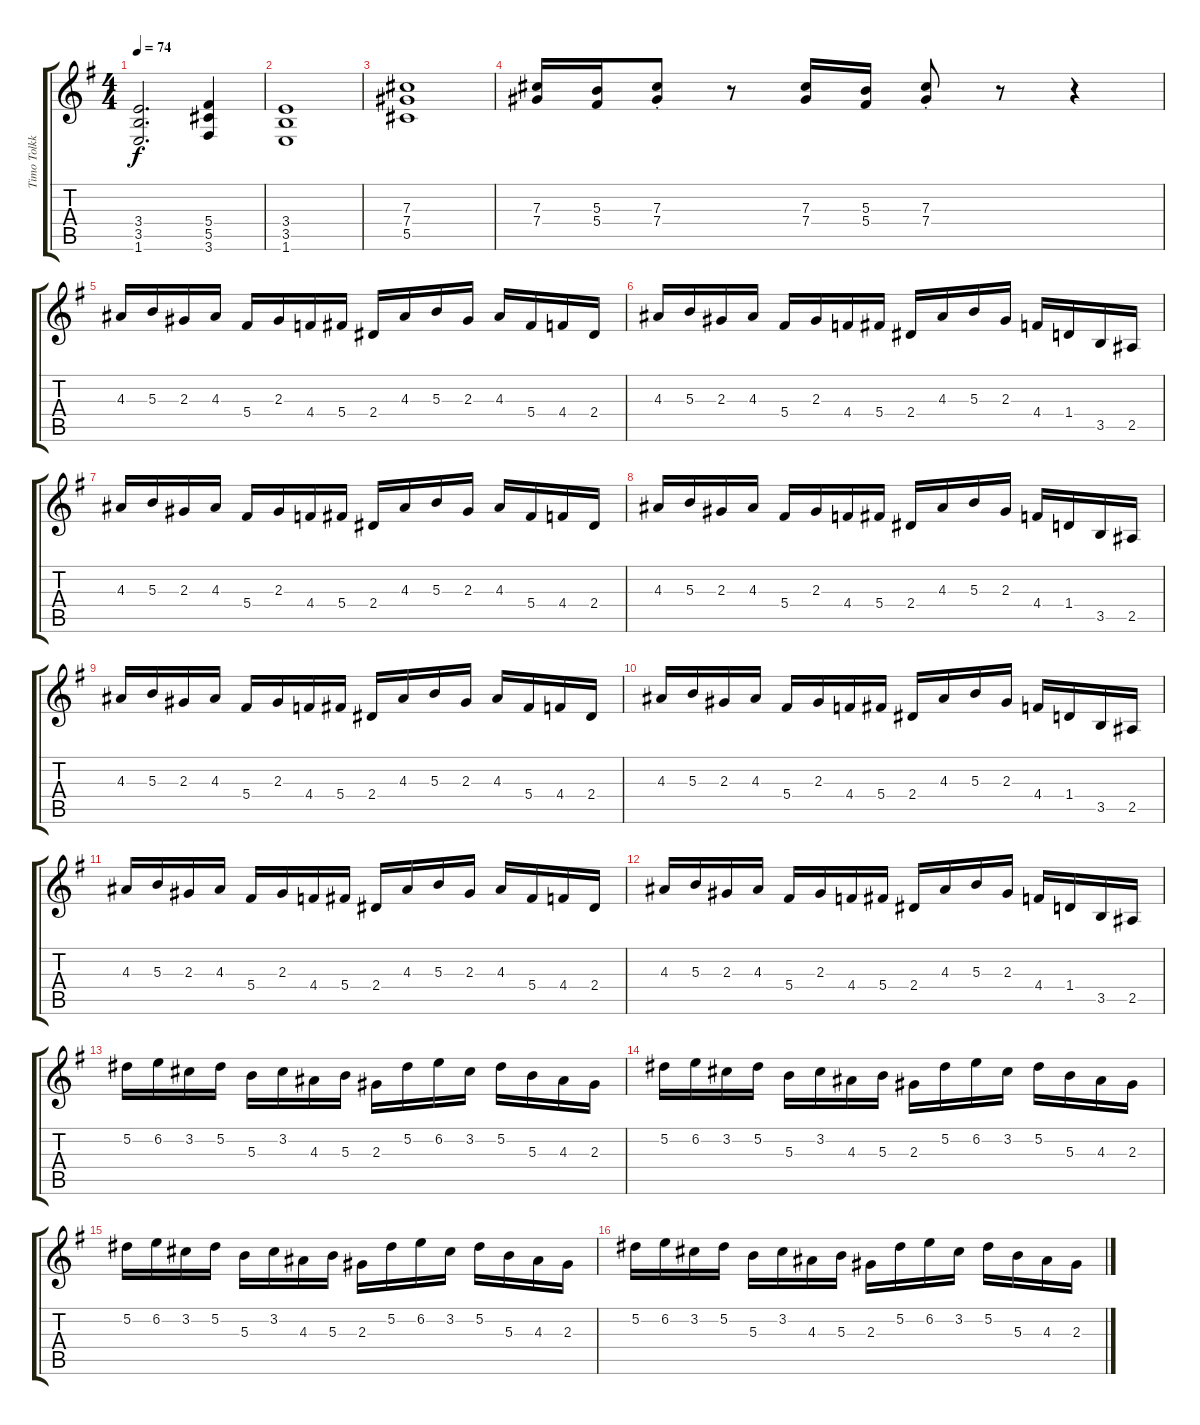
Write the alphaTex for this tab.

\track ("Timo Tolkki" "Timo Tolkk") {instrument distortionguitar}
\staff {score tabs}
\tuning (Eb4 Bb3 Gb3 Db3 Ab2 Eb2) {hide}
\ts (4 4)
\tempo 74
\clef g2
\ks g
(3.4 3.5 1.6).2{d dy f} (5.4 5.5 3.6).4 |
(3.4 3.5 1.6).1 |
(7.3 7.4 5.5).1 |
(7.3 7.4).16 (5.3 5.4).16 (7.3{st} 7.4{st}).8 r.8 (7.3 7.4).16 (5.3 5.4).16 (7.3{st} 7.4{st}).8 r.8 r.4 |
4.3.16{instrument distortionguitar} 5.3.16 2.3.16 4.3.16 5.4.16 2.3.16 4.4.16 5.4.16 2.4.16 4.3.16 5.3.16 2.3.16 4.3.16 5.4.16 4.4.16 2.4.16 |
4.3.16 5.3.16 2.3.16 4.3.16 5.4.16 2.3.16 4.4.16 5.4.16 2.4.16 4.3.16 5.3.16 2.3.16 4.4.16 1.4.16 3.5.16 2.5.16 |
4.3.16{instrument distortionguitar} 5.3.16 2.3.16 4.3.16 5.4.16 2.3.16 4.4.16 5.4.16 2.4.16 4.3.16 5.3.16 2.3.16 4.3.16 5.4.16 4.4.16 2.4.16 |
4.3.16 5.3.16 2.3.16 4.3.16 5.4.16 2.3.16 4.4.16 5.4.16 2.4.16 4.3.16 5.3.16 2.3.16 4.4.16 1.4.16 3.5.16 2.5.16 |
4.3.16{instrument distortionguitar} 5.3.16 2.3.16 4.3.16 5.4.16 2.3.16 4.4.16 5.4.16 2.4.16 4.3.16 5.3.16 2.3.16 4.3.16 5.4.16 4.4.16 2.4.16 |
4.3.16 5.3.16 2.3.16 4.3.16 5.4.16 2.3.16 4.4.16 5.4.16 2.4.16 4.3.16 5.3.16 2.3.16 4.4.16 1.4.16 3.5.16 2.5.16 |
4.3.16{instrument distortionguitar} 5.3.16 2.3.16 4.3.16 5.4.16 2.3.16 4.4.16 5.4.16 2.4.16 4.3.16 5.3.16 2.3.16 4.3.16 5.4.16 4.4.16 2.4.16 |
4.3.16 5.3.16 2.3.16 4.3.16 5.4.16 2.3.16 4.4.16 5.4.16 2.4.16 4.3.16 5.3.16 2.3.16 4.4.16 1.4.16 3.5.16 2.5.16 |
5.2.16 6.2.16 3.2.16 5.2.16 5.3.16 3.2.16 4.3.16 5.3.16 2.3.16 5.2.16 6.2.16 3.2.16 5.2.16 5.3.16 4.3.16 2.3.16 |
5.2.16 6.2.16 3.2.16 5.2.16 5.3.16 3.2.16 4.3.16 5.3.16 2.3.16 5.2.16 6.2.16 3.2.16 5.2.16 5.3.16 4.3.16 2.3.16 |
5.2.16 6.2.16 3.2.16 5.2.16 5.3.16 3.2.16 4.3.16 5.3.16 2.3.16 5.2.16 6.2.16 3.2.16 5.2.16 5.3.16 4.3.16 2.3.16 |
5.2.16 6.2.16 3.2.16 5.2.16 5.3.16 3.2.16 4.3.16 5.3.16 2.3.16 5.2.16 6.2.16 3.2.16 5.2.16 5.3.16 4.3.16 2.3.16
